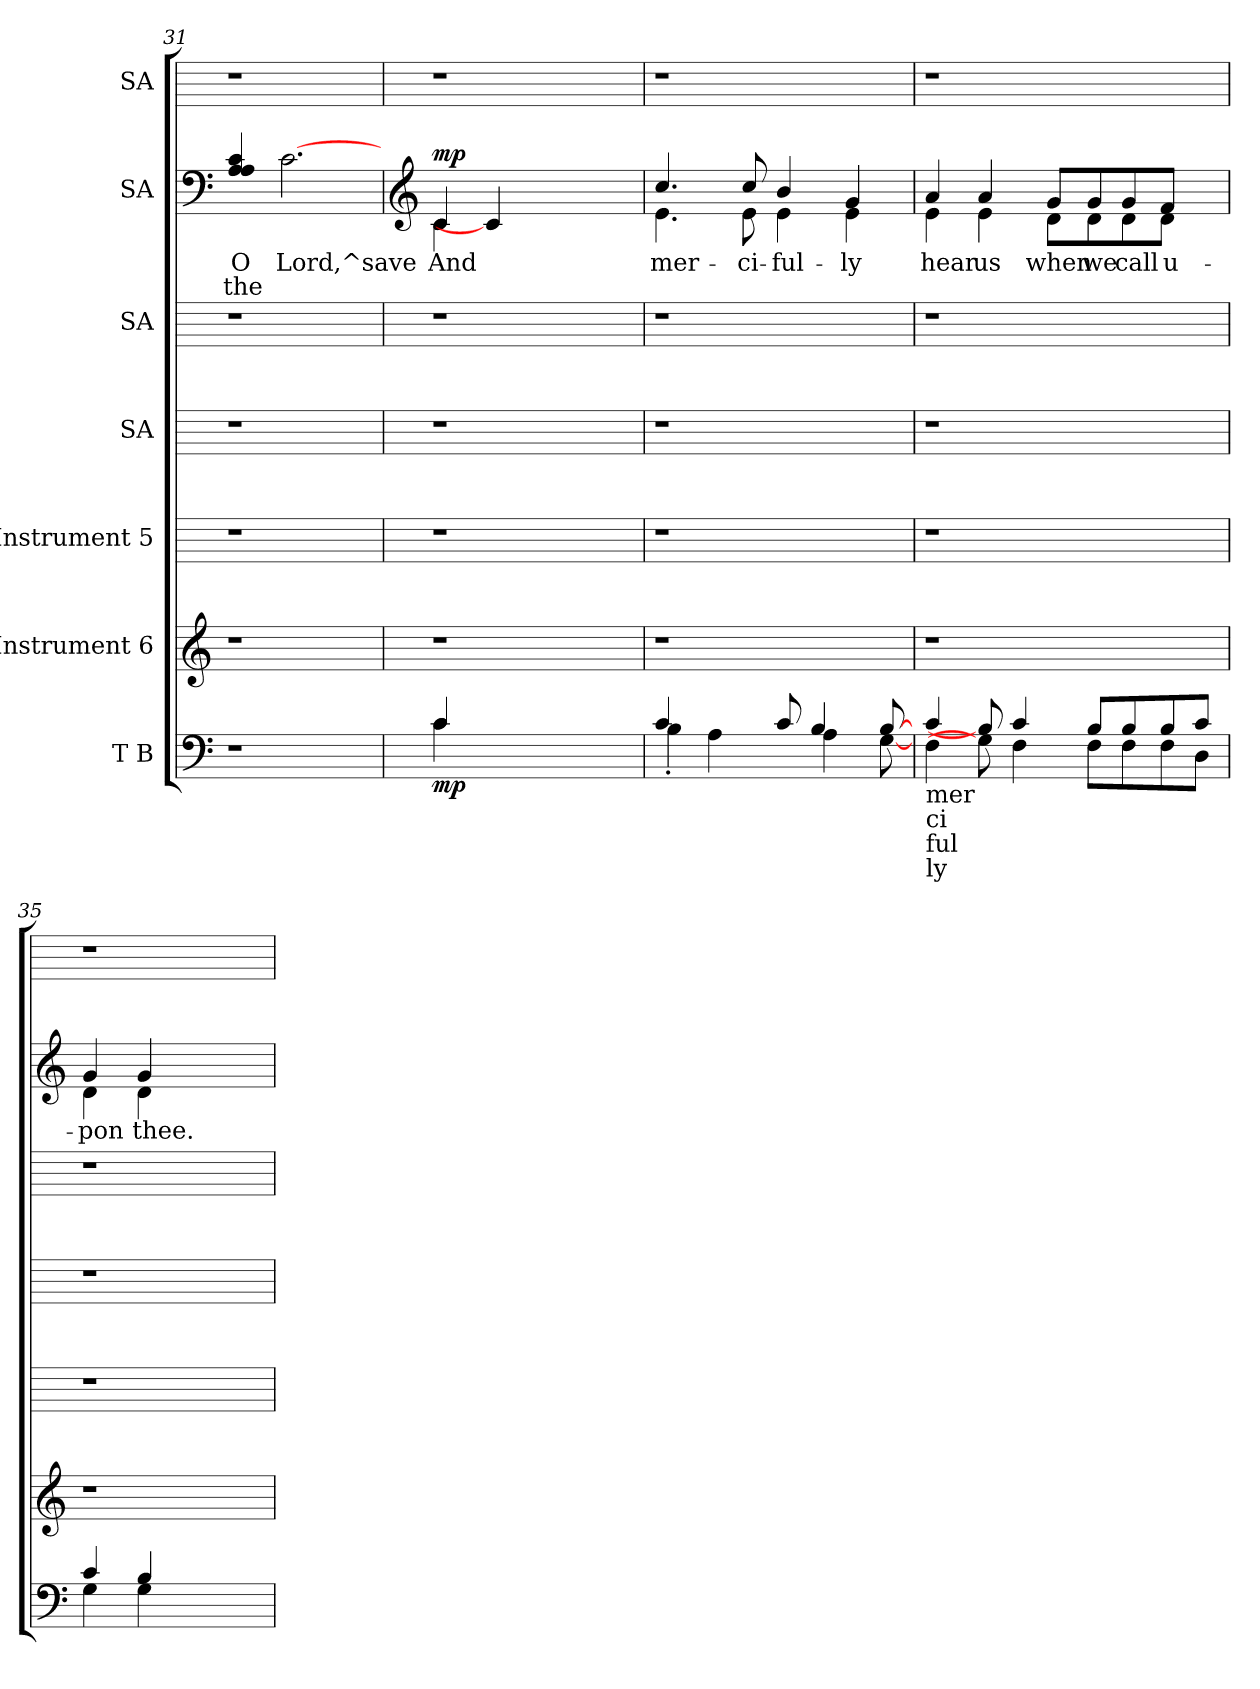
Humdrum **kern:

**kern	**dynam	**kern	**kern	**kern	**kern	**kern	**text	**text	**dynam	**kern
*part7	*part7	*part6	*part5	*part4	*part3	*part2	*part2	*part2	*part2	*part1
*staff7	*staff7	*staff6	*staff5	*staff4	*staff3	*staff2	*staff2	*staff2	*staff2	*staff1
*I"T  B	*	*I"Instrument 6	*I"Instrument 5	*I"SA	*I"SA	*I"SA	*	*	*	*I"SA
!!LO:LB:g=z
*clefF4	*	*clefG2	*	*	*	*clefF4	*	*	*	*
*k[]	*	*k[]	*k[]	*k[]	*k[]	*k[]	*	*	*	*k[]
*C:	*	*C:	*C:	*C:	*C:	*C:	*	*	*	*C:
=31	=31	=31	=31	=31	=31	=31	=31	=31	=31	=31
!	!	!	!	!	!	!	!LO:LY:b:cj	!LO:LY:b:cj	!	!
1r	.	1r	1r	1r	1r	4A/ 4A/ 4c/	O	the	.	1r
!	!	!	!	!	!	!	!LO:LY:b:cj	!LO:LY:b:cj	!	!
.	.	.	.	.	.	[2.c	Lord,^save	.	.	.
!!LO:LB:g=z
=32	=32	=32	=32	=32	=32	=32	=32	=32	=32	=32
*	*	*	*	*	*	*clefG2	*	*	*	*
*^	*	*	*	*	*	*^	*	*	*	*
!	!	!LO:DY:b	!	!	!	!	!	!	!LO:LY:b:cj	!	!LO:DY:a	!
4c/	4c\	mp	1r	1r	1r	1r	4c/	4c\	And	.	mp	1r
2.ryy	2.ryy	.	.	.	.	.	4c]	2ryy	.	.	.	.
.	.	.	.	.	.	.	2ryy	.	.	.	.	.
.	.	.	.	.	.	.	.	4ryy	.	.	.	.
=33	=33	=33	=33	=33	=33	=33	=33	=33	=33	=33	=33	=33
!	!	!	!	!	!	!	!	!	!LO:LY:b:cj	!	!	!
4c/	4B'>\	.	1r	1r	1r	1r	4.cc/	4.e\	mer-	.	.	1r
4ryy	4A\	.	.	.	.	.	.	.	.	.	.	.
!	!	!	!	!	!	!	!	!	!LO:LY:b:cj	!	!	!
.	.	.	.	.	.	.	8cc/	8e\	-ci-	.	.	.
!	!	!	!	!	!	!	!	!	!LO:LY:b:cj	!	!	!
8c/	8ryy	.	.	.	.	.	4b/	4e\	-ful-	.	.	.
4B/	4A\	.	.	.	.	.	.	.	.	.	.	.
!	!	!	!	!	!	!	!	!	!LO:LY:b:cj	!	!	!
.	.	.	.	.	.	.	4g/	4e\	-ly	.	.	.
[8B/	[8G\	.	.	.	.	.	.	.	.	.	.	.
=34	=34	=34	=34	=34	=34	=34	=34	=34	=34	=34	=34	=34
!LO:TX:b:t=mer	!	!	!	!	!	!	!	!	!	!	!	!
!LO:TX:b:t=ci	!	!	!	!	!	!	!	!	!	!	!	!
!LO:TX:b:t=ful	!	!	!	!	!	!	!	!	!	!	!	!
!LO:TX:b:t=ly	!	!	!	!	!	!	!	!	!	!	!	!
!	!	!	!	!	!	!	!	!	!LO:LY:b:cj	!	!	!
4c/	4F\	.	1r	1r	1r	1r	4a/	4e\	hear	.	.	1r
!	!	!	!	!	!	!	!	!	!LO:LY:b:cj	!	!	!
8B/]	8G\]	.	.	.	.	.	4a/	4e\	us	.	.	.
4c/	4F\	.	.	.	.	.	.	.	.	.	.	.
!	!	!	!	!	!	!	!	!	!LO:LY:b:cj	!	!	!
.	.	.	.	.	.	.	8g/L	8d\L	when	.	.	.
!	!	!	!	!	!	!	!	!	!LO:LY:b:cj	!	!	!
8B/L	8F\L	.	.	.	.	.	8g/	8d\	we	.	.	.
!	!	!	!	!	!	!	!	!	!LO:LY:b:cj	!	!	!
8B/	8F\	.	.	.	.	.	8g/	8d\	call	.	.	.
!	!	!	!	!	!	!	!	!	!LO:LY:b:cj	!	!	!
8B/	8F\	.	.	.	.	.	8f/J	8d\J	u-	.	.	.
8c/J	8D\J	.	8ryy	8ryy	8ryy	8ryy	8ryy	8ryy	.	.	.	8ryy
=35	=35	=35	=35	=35	=35	=35	=35	=35	=35	=35	=35	=35
!	!	!	!	!	!	!	!	!	!LO:LY:b:cj	!	!	!
4c/	4G\	.	1r	1r	1r	1r	4g/	4d\	-pon	.	.	1r
!	!	!	!	!	!	!	!	!	!LO:LY:b:cj	!	!	!
4B/	4G\	.	.	.	.	.	4g/	4d\	thee.	.	.	.
2ryy	2ryy	.	.	.	.	.	2ryy	2ryy	.	.	.	.
*v	*v	*	*	*	*	*	*v	*v	*	*	*	*
=	=	=	=	=	=	=	=	=	=	=
*-	*-	*-	*-	*-	*-	*-	*-	*-	*-	*-
